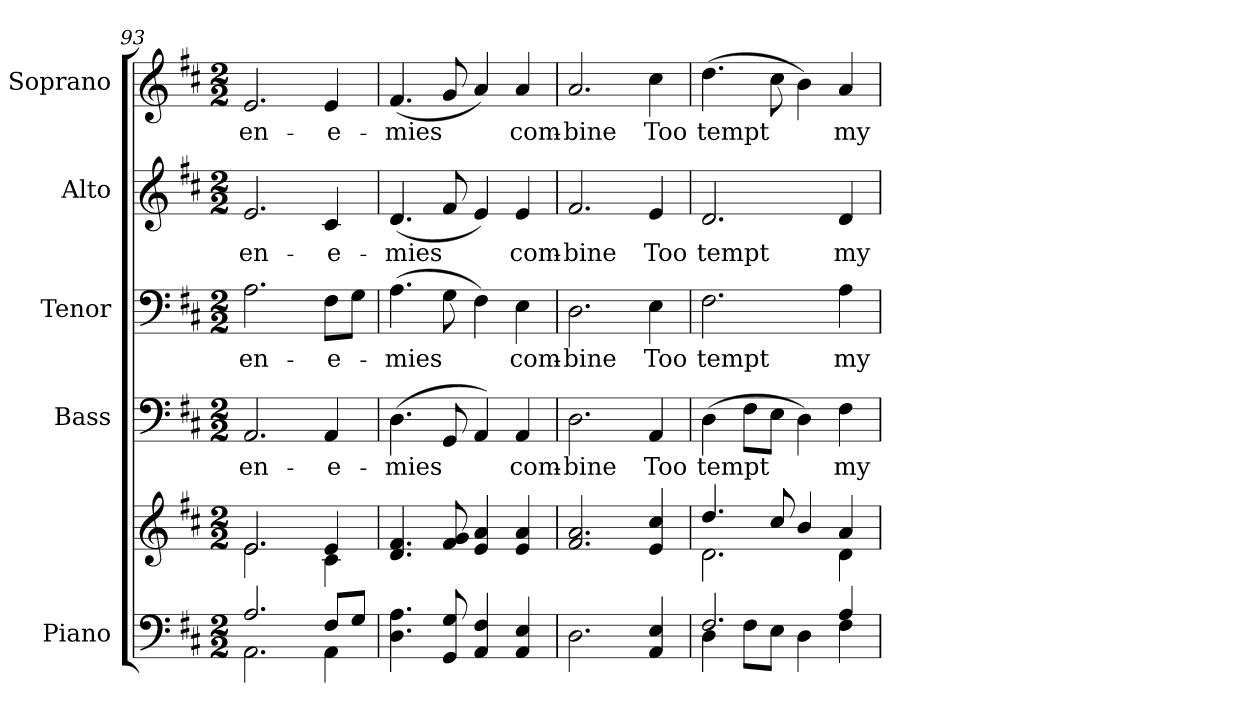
**kern	**kern	**kern	**text	**kern	**text	**kern	**text	**kern	**text
*part5	*part5	*part4	*part4	*part3	*part3	*part2	*part2	*part1	*part1
*staff6	*staff5	*staff4	*staff4	*staff3	*staff3	*staff2	*staff2	*staff1	*staff1
*I"Piano	*	*I"Bass	*	*I"Tenor	*	*I"Alto	*	*I"Soprano	*
*I'Pno.	*	*I'B.	*	*I'T.	*	*I'A.	*	*I'S.	*
!!LO:PB:g=z
*clefF4	*clefG2	*clefF4	*	*clefF4	*	*clefG2	*	*clefG2	*
*k[f#c#]	*k[f#c#]	*k[f#c#]	*	*k[f#c#]	*	*k[f#c#]	*	*k[f#c#]	*
*D:	*D:	*D:	*	*D:	*	*D:	*	*D:	*
*M2/2	*M2/2	*M2/2	*	*M2/2	*	*M2/2	*	*M2/2	*
=93	=93	=93	=93	=93	=93	=93	=93	=93	=93
*^	*^	*	*	*	*	*	*	*	*
!	!	!	!	!	!LO:LY:b:color=#000000	!	!	!	!	!	!
!	!	!	!	!	!	!	!LO:LY:b:color=#000000	!	!	!	!
!	!	!	!	!	!	!	!	!	!LO:LY:b:color=#000000	!	!
!	!	!	!	!	!	!	!	!	!	!	!LO:LY:b:color=#000000
2.Ai/	2.AAi\	2.ei/	2.ei\	2.AAi/	en-	2.Ai\	en-	2.ei/	en-	2.ei/	en-
!	!	!	!	!	!LO:LY:b:color=#000000	!	!	!	!	!	!
!	!	!	!	!	!	!	!LO:LY:b:color=#000000	!	!	!	!
!	!	!	!	!	!	!	!	!	!LO:LY:b:color=#000000	!	!
!	!	!	!	!	!	!	!	!	!	!	!LO:LY:b:color=#000000
8F#i/L	4AAi\	4ei/	4c#i\	4AAi/	-e-	8F#i\L	-e-	4c#i/	-e-	4ei/	-e-
8Gi/J	.	.	.	.	.	8Gi\J	.	.	.	.	.
*v	*v	*	*	*	*	*	*	*	*	*	*
*	*v	*v	*	*	*	*	*	*	*	*
=94	=94	=94	=94	=94	=94	=94	=94	=94	=94
!	!	!	!LO:LY:b:color=#000000	!	!	!	!	!	!
!	!	!	!	!	!LO:LY:b:color=#000000	!	!	!	!
!	!	!	!	!	!	!	!LO:LY:b:color=#000000	!	!
!	!	!	!	!	!	!	!	!	!LO:LY:b:color=#000000
4.Di\ 4.Ai	4.di/ 4.f#i	(4.Di\	-mies	(4.Ai\	-mies	(4.di/	-mies	(4.f#i/	-mies
8GGi/ 8Gi	8f#i/ 8gi	8GGi/	.	8Gi\	.	8f#i/	.	8gi/	.
4AAi/ 4F#i	4ei/ 4ai	4AAi/)	.	4F#i\)	.	4ei/)	.	4ai/)	.
!	!	!	!LO:LY:b:color=#000000	!	!	!	!	!	!
!	!	!	!	!	!LO:LY:b:color=#000000	!	!	!	!
!	!	!	!	!	!	!	!LO:LY:b:color=#000000	!	!
!	!	!	!	!	!	!	!	!	!LO:LY:b:color=#000000
4AAi/ 4Ei	4ei/ 4ai	4AAi/	com-	4Ei\	com-	4ei/	com-	4ai/	com-
=95	=95	=95	=95	=95	=95	=95	=95	=95	=95
!	!	!	!LO:LY:b:color=#000000	!	!	!	!	!	!
!	!	!	!	!	!LO:LY:b:color=#000000	!	!	!	!
!	!	!	!	!	!	!	!LO:LY:b:color=#000000	!	!
!	!	!	!	!	!	!	!	!	!LO:LY:b:color=#000000
2.Di\	2.f#i/ 2.ai	2.Di\	-bine	2.Di\	-bine	2.f#i/	-bine	2.ai/	-bine
!	!	!	!LO:LY:b:color=#000000	!	!	!	!	!	!
!	!	!	!	!	!LO:LY:b:color=#000000	!	!	!	!
!	!	!	!	!	!	!	!LO:LY:b:color=#000000	!	!
!	!	!	!	!	!	!	!	!	!LO:LY:b:color=#000000
4AAi/ 4Ei	4ei/ 4cc#i	4AAi/	Too	4Ei\	Too	4ei/	Too	4cc#i\	Too
!!LO:PB:g=z
=96	=96	=96	=96	=96	=96	=96	=96	=96	=96
*^	*^	*	*	*	*	*	*	*	*
!	!	!	!	!	!LO:LY:b:color=#000000	!	!	!	!	!	!
!	!	!	!	!	!	!	!LO:LY:b:color=#000000	!	!	!	!
!	!	!	!	!	!	!	!	!	!LO:LY:b:color=#000000	!	!
!	!	!	!	!	!	!	!	!	!	!	!LO:LY:b:color=#000000
2.F#i/	4Di\	4.ddi/	2.di\	(4Di\	tempt	2.F#i\	tempt	2.di/	tempt	(4.ddi\	tempt
.	8F#i\L	.	.	8F#i\L	.	.	.	.	.	.	.
.	8Ei\J	8cc#i/	.	8Ei\J	.	.	.	.	.	8cc#i\	.
.	4Di\	4bi/	.	4Di\)	.	.	.	.	.	4bi\)	.
!	!	!	!	!	!LO:LY:b:color=#000000	!	!	!	!	!	!
!	!	!	!	!	!	!	!LO:LY:b:color=#000000	!	!	!	!
!	!	!	!	!	!	!	!	!	!LO:LY:b:color=#000000	!	!
!	!	!	!	!	!	!	!	!	!	!	!LO:LY:b:color=#000000
4Ai/	4F#i\	4ai/	4di\	4F#i\	my	4Ai\	my	4di/	my	4ai/	my
*v	*v	*	*	*	*	*	*	*	*	*	*
*	*v	*v	*	*	*	*	*	*	*	*
=	=	=	=	=	=	=	=	=	=
*-	*-	*-	*-	*-	*-	*-	*-	*-	*-
